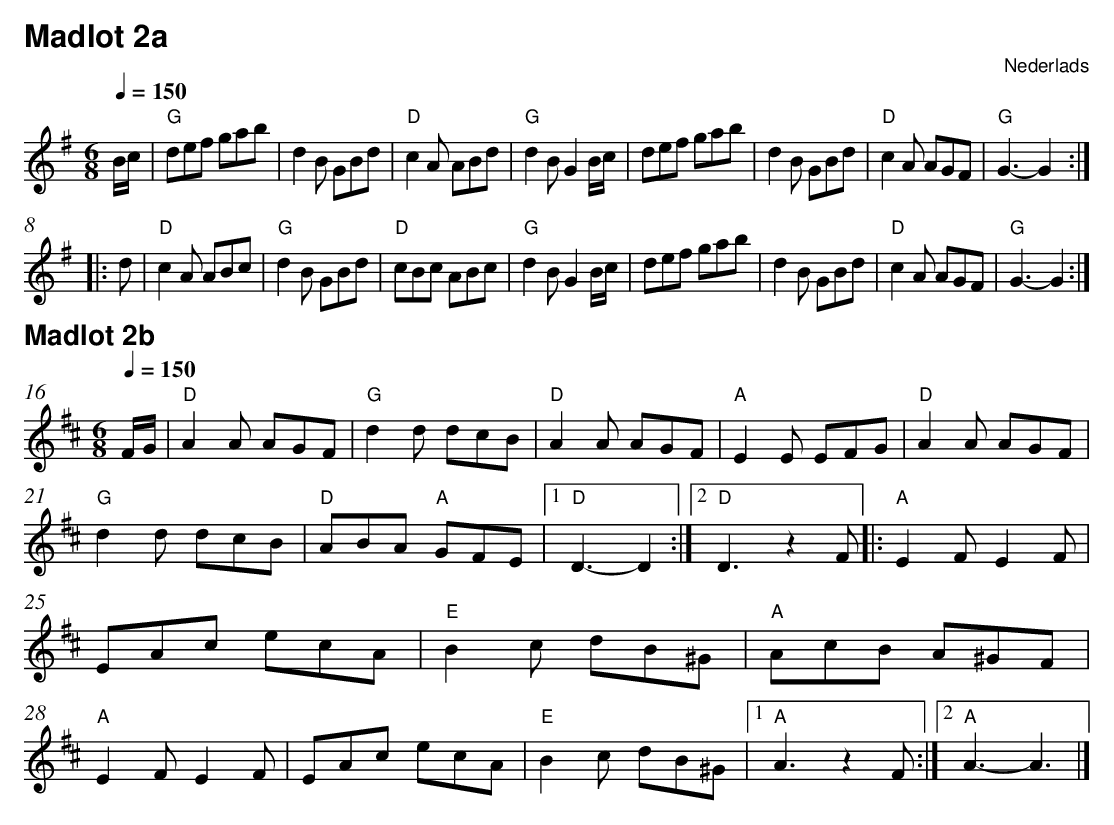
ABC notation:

X:1
T:Madlot 2a
O:Nederlads
L:1/8
M:6/8
Q:1/4=150
K:G
B/c/|"G"def gab|d2B GBd|"D"c2A ABd|"G"d2B G2 B/c/|def gab|d2B GBd|"D"c2A AGF|"G"G3-G2:|:$
d|"D"c2A ABc|"G"d2B GBd|"D"cBc ABc|"G"d2B G2 B/c/|def gab| d2B GBd| "D"c2 A AGF|"G" G3-G2:|
T:Madlot 2b
O:Folkloreweek 2012
L:1/8
M:6/8
Q:1/4=150
K:Dmaj
F/2G/2|"D" A2A AGF|"G"d2d dcB| "D"A2A AGF| "A" E2E EFG| "D" A2A AGF|"G"d2d dcB|
"D"ABA "A" GFE|1"D"D3-D2:|2"D"D3z2F|:"A"E2FE2F| EAc ecA|"E" B2c dB^G|"A"AcB A^GF|
"A"E2FE2F| EAc ecA|"E" B2c dB^G|1"A"A3z2F:|2"A"A3-A3|]
